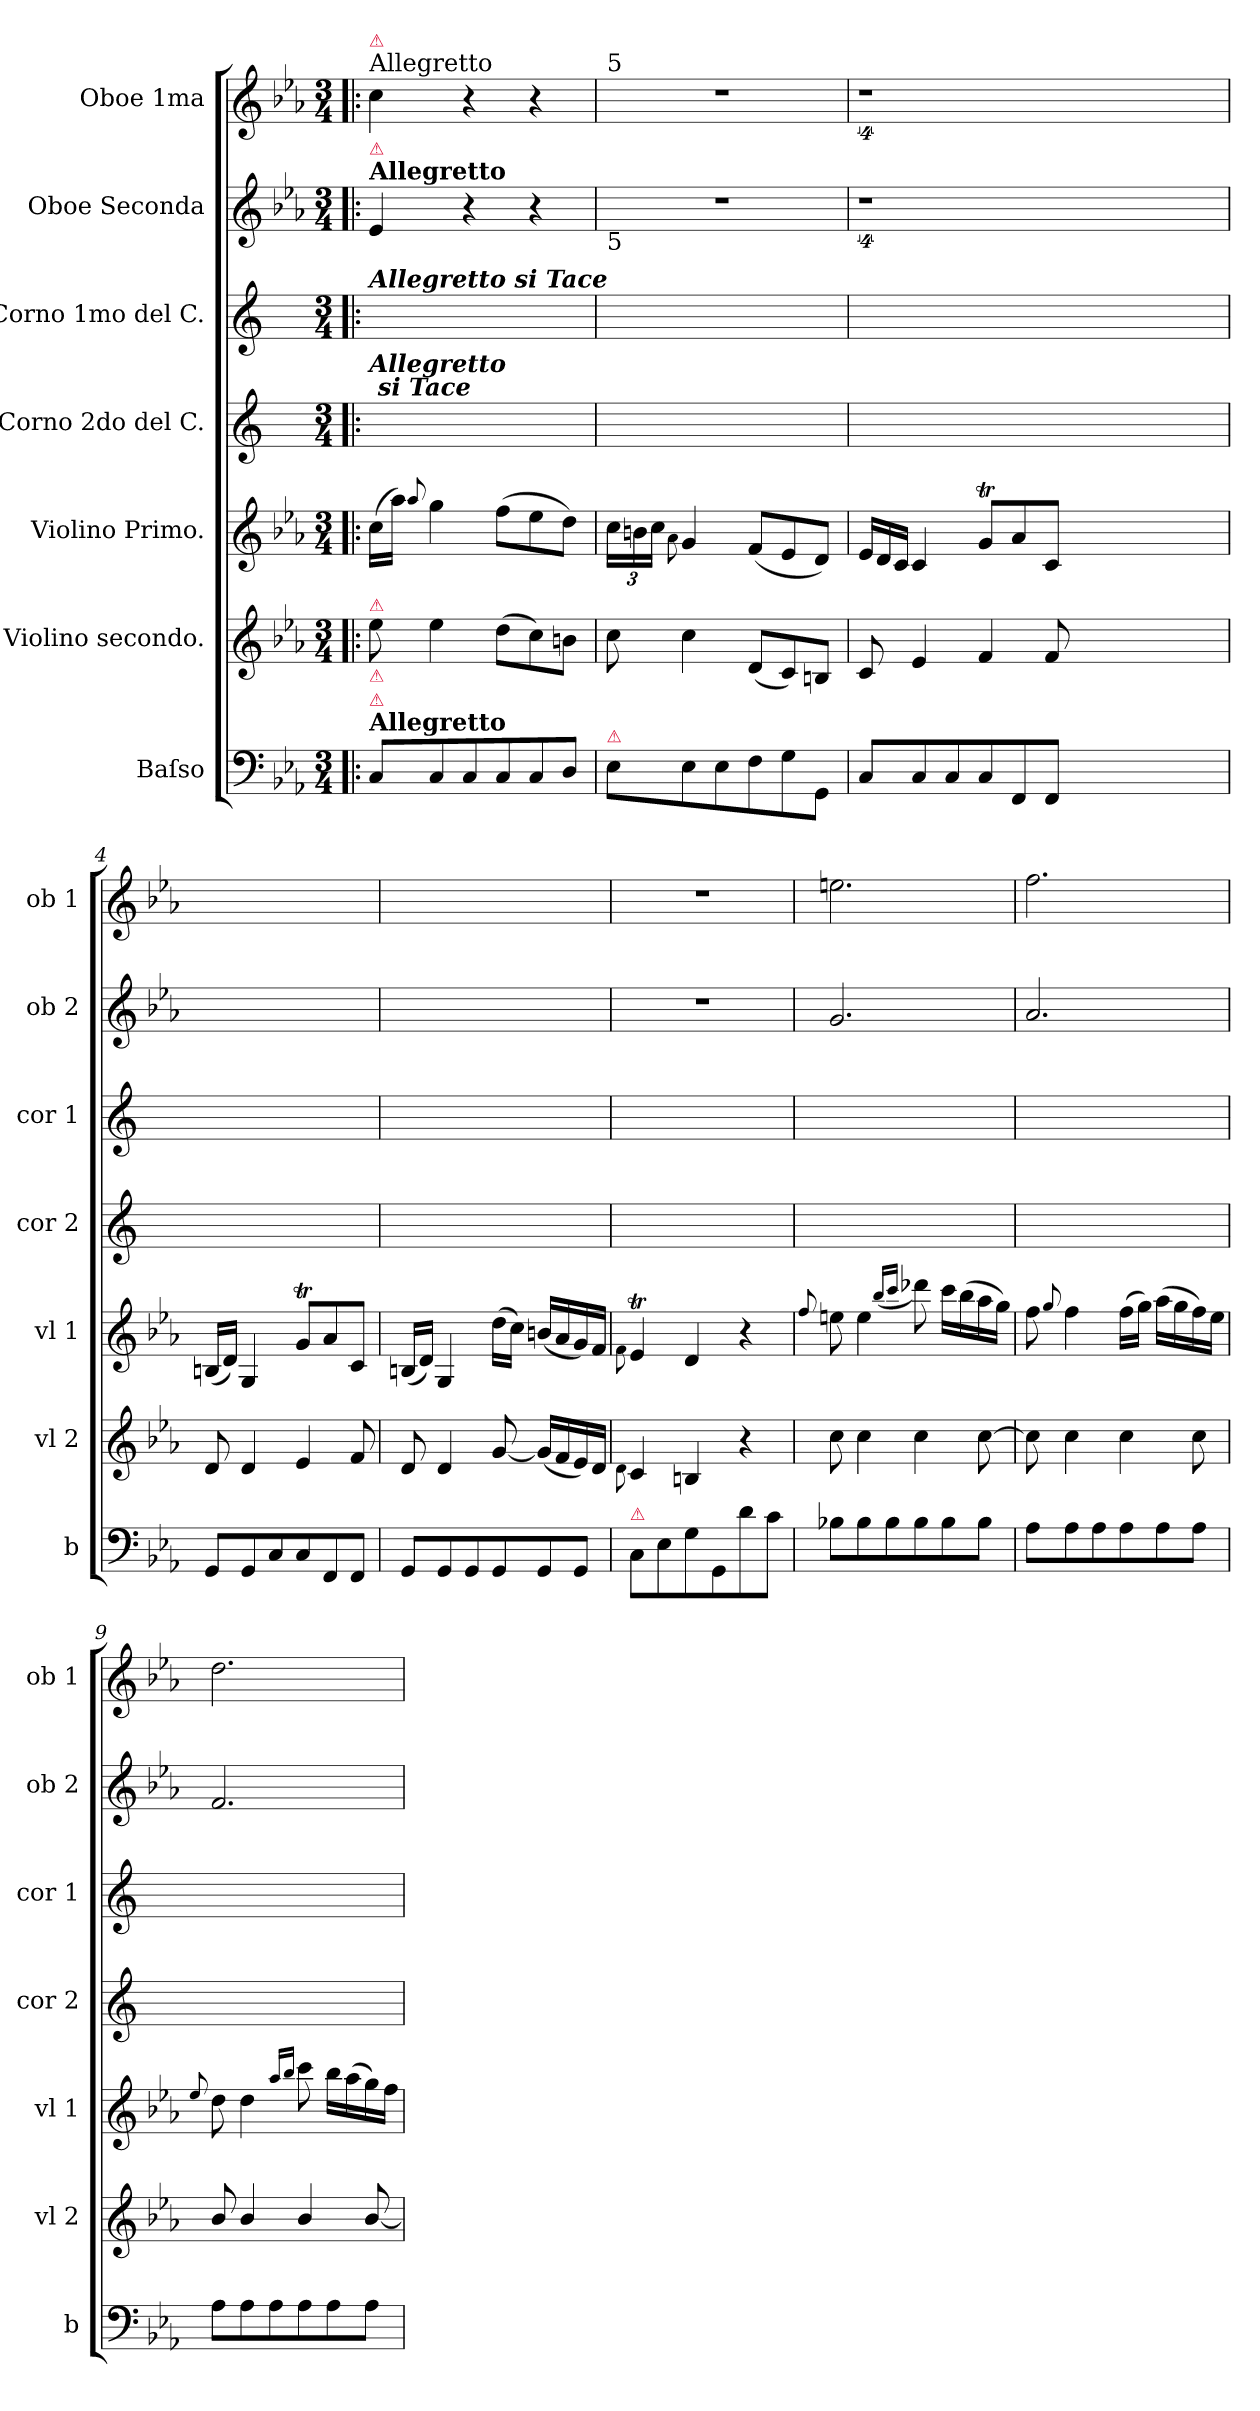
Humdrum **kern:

**kern	**dynam	**kern	**dynam	**kern	**dynam	**kern	**kern	**kern	**dynam	**kern	**dynam
*part7	*part7	*part6	*part6	*part5	*part5	*part4	*part3	*part2	*part2	*part1	*part1
*staff7	*staff7	*staff6	*staff6	*staff5	*staff5	*staff4	*staff3	*staff2	*staff2	*staff1	*staff1
*I"Baſso	*	*I"Violino secondo.	*	*I"Violino Primo.	*	*I"Corno 2do del C.	*I"Corno 1mo del C.	*I"Oboe Seconda	*	*I"Oboe 1ma	*
*I'b	*	*I'vl 2	*	*I'vl 1	*	*I'cor 2	*I'cor 1	*I'ob 2	*	*I'ob 1	*
*clefF4	*	*clefG2	*	*clefG2	*	*clefG2	*clefG2	*clefG2	*	*clefG2	*
*k[b-e-a-]	*	*k[b-e-a-]	*	*k[b-e-a-]	*	*k[]	*k[]	*k[b-e-a-]	*	*k[b-e-a-]	*
*c:	*	*c:	*	*c:	*	*	*	*c:	*	*c:	*
*M3/4	*	*M3/4	*	*M3/4	*	*M3/4	*M3/4	*M3/4	*	*M3/4	*
=1!|:	=1!|:	=1!|:	=1!|:	=1!|:	=1!|:	=1!|:	=1!|:	=1!|:	=1!|:	=1!|:	=1!|:
!	!	!	!	!	!	!	!	!	!	!LO:TX:a:t=Allegretto	!
!	!	!	!	!	!	!	!	!	!	!LO:TX:a:color=crimson:t=⚠	!
!	!	!	!	!	!	!	!	!LO:TX:a:B:t=Allegretto	!	!	!
!	!	!	!	!	!	!	!	!LO:TX:a:color=crimson:t=⚠	!	!	!
!	!	!	!	!	!	!	!LO:TX:a:Bi:t=Allegretto si Tace	!	!	!	!
!	!	!	!	!	!	!LO:TX:a:Bi:t=Allegretto\n si Tace	!	!	!	!	!
!	!	!LO:TX:a:color=crimson:t=⚠	!	!	!	!	!	!	!	!	!
!LO:TX:a:B:t=Allegretto	!	!	!	!	!	!	!	!	!	!	!
!LO:TX:a:color=crimson:t=⚠	!	!	!	!	!	!	!	!	!	!	!
!LO:TX:a:color=crimson:t=⚠	!	!	!	!	!	!	!	!	!	!	!
!	!	!	!	!	!	!	!	!	!LO:DY:a	!	!
8C/L	Piano per tutto	8ee-\	Piano per tutto	(16cc\LL	Piano per tutto	2.ryy	2.ryy	4e-/	Piano Sempre	4cc\	Piano Sempre
.	.	.	.	16aa-\JJ)	.	.	.	.	.	.	.
.	.	.	.	8qqaa-/	.	.	.	.	.	.	.
8C/	.	4ee-\	.	4gg\	.	.	.	.	.	.	.
8C/	.	.	.	.	.	.	.	4r	.	4r	.
8C/	.	(8dd\L	.	(8ff\L	.	.	.	.	.	.	.
8C/	.	8cc\)	.	8ee-\	.	.	.	4r	.	4r	.
8D/J	.	8bn\J	.	8dd\J)	.	.	.	.	.	.	.
=2	=2	=2	=2	=2	=2	=2	=2	=2	=2	=2	=2
!	!	!	!	!	!	!	!	!	!	!LO:TX:a:t=5	!
!	!	!	!	!	!	!	!	!LO:TX:b:t=5	!	!	!
!LO:TX:a:color=crimson:t=⚠	!	!	!	!	!	!	!	!	!	!	!
8E-\L	.	8cc\	.	24cc\LL	.	2.ryy	2.ryy	2.r	.	2.r	.
.	.	.	.	24bn\	.	.	.	.	.	.	.
.	.	.	.	24cc\JJ	.	.	.	.	.	.	.
.	.	.	.	8qqa-\	.	.	.	.	.	.	.
8E-\	.	4cc\	.	4g/	.	.	.	.	.	.	.
8E-\	.	.	.	.	.	.	.	.	.	.	.
8F\	.	(8d/L	.	(8f/L	.	.	.	.	.	.	.
8G\	.	8c/)	.	8e-/	.	.	.	.	.	.	.
8GG/J	.	8Bn/J	.	8d/J)	.	.	.	.	.	.	.
=3	=3	=3	=3	=3	=3	=3	=3	=3	=3	=3	=3
*	*	*	*	*Xtuplet	*	*	*	*	*	*	*
8C/L	.	8c/	.	24e-/LL	.	2.ryy	2.ryy	4%9r	.	4%9r	.
.	.	.	.	24d/	.	.	.	.	.	.	.
.	.	.	.	24c/JJ	.	.	.	.	.	.	.
8C/	.	4e-/	.	4c/	.	.	.	.	.	.	.
8C/	.	.	.	.	.	.	.	.	.	.	.
8C/	.	4f/	.	8gt/L	.	.	.	.	.	.	.
8FF/	.	.	.	8a-/	.	.	.	.	.	.	.
8FF/J	.	8f/	.	8c/J	.	.	.	.	.	.	.
1.ryy	.	1.ryy	.	1.ryy	.	1.ryy	1.ryy	.	.	.	.
=4	=4	=4	=4	=4	=4	=4	=4	=4	=4	=4	=4
8GG/L	.	8d/	.	(16Bn/LL	.	2.ryy	2.ryy	2.ryy	.	2.ryy	.
.	.	.	.	16d/JJ)	.	.	.	.	.	.	.
8GG/	.	4d/	.	4G/	.	.	.	.	.	.	.
8C/	.	.	.	.	.	.	.	.	.	.	.
8C/	.	4e-/	.	8gt/L	.	.	.	.	.	.	.
8FF/	.	.	.	8a-/	.	.	.	.	.	.	.
8FF/J	.	8f/	.	8c/J	.	.	.	.	.	.	.
=5	=5	=5	=5	=5	=5	=5	=5	=5	=5	=5	=5
8GG/L	.	8d/	.	(16Bn/LL	.	2.ryy	2.ryy	2.ryy	.	2.ryy	.
.	.	.	.	16d/JJ)	.	.	.	.	.	.	.
8GG/	.	4d/	.	4G/	.	.	.	.	.	.	.
8GG/	.	.	.	.	.	.	.	.	.	.	.
8GG/	.	[8g/	.	(16dd\LL	.	.	.	.	.	.	.
.	.	.	.	16cc\JJ)	.	.	.	.	.	.	.
8GG/	.	(16g/LL]	.	(16bn/LL	.	.	.	.	.	.	.
.	.	16f/	.	16a-/	.	.	.	.	.	.	.
8GG/J	.	16e-/)	.	16g/)	.	.	.	.	.	.	.
.	.	16d/JJ	.	16f/JJ	.	.	.	.	.	.	.
=6	=6	=6	=6	=6	=6	=6	=6	=6	=6	=6	=6
.	.	8qqd\	.	8qqf\	.	.	.	.	.	.	.
!LO:TX:a:color=crimson:t=⚠	!	!	!	!	!	!	!	!	!	!	!
8C\L	.	4c/	.	4e-T/	.	2.ryy	2.ryy	2.r	.	2.r	.
8E-\	.	.	.	.	.	.	.	.	.	.	.
8G\	.	4Bn/	.	4d/	.	.	.	.	.	.	.
8GG/	.	.	.	.	.	.	.	.	.	.	.
8d\	.	4r	.	4r	.	.	.	.	.	.	.
8c\J	.	.	.	.	.	.	.	.	.	.	.
=7	=7	=7	=7	=7	=7	=7	=7	=7	=7	=7	=7
.	.	.	.	8qqff/	.	.	.	.	.	.	.
8B-X\L	.	8cc\	.	8een\	.	2.ryy	2.ryy	2.g/	.	2.een\	.
8B-\	.	4cc\	.	4ee\	.	.	.	.	.	.	.
8B-\	.	.	.	.	.	.	.	.	.	.	.
.	.	.	.	(16qqbb-/LL	.	.	.	.	.	.	.
.	.	.	.	16qqccc/JJ	.	.	.	.	.	.	.
8B-\	.	4cc\	.	8ddd-X\)	.	.	.	.	.	.	.
8B-\	.	.	.	16ccc\LL	.	.	.	.	.	.	.
.	.	.	.	(16bb-\	.	.	.	.	.	.	.
8B-\J	.	[8cc\	.	16aa-\	.	.	.	.	.	.	.
.	.	.	.	16gg\JJ)	.	.	.	.	.	.	.
=8	=8	=8	=8	=8	=8	=8	=8	=8	=8	=8	=8
8A-\L	.	8cc\]	.	8ff\	.	2.ryy	2.ryy	2.a-/	.	2.ff\	.
.	.	.	.	8qqgg/	.	.	.	.	.	.	.
8A-\	.	4cc\	.	4ff\	.	.	.	.	.	.	.
8A-\	.	.	.	.	.	.	.	.	.	.	.
8A-\	.	4cc\	.	(16ff\LL	.	.	.	.	.	.	.
.	.	.	.	16gg\JJ)	.	.	.	.	.	.	.
8A-\	.	.	.	(16aa-\LL	.	.	.	.	.	.	.
.	.	.	.	16gg\	.	.	.	.	.	.	.
8A-\J	.	8cc\	.	16ff\)	.	.	.	.	.	.	.
.	.	.	.	16ee-\JJ	.	.	.	.	.	.	.
=9	=9	=9	=9	=9	=9	=9	=9	=9	=9	=9	=9
.	.	.	.	8qqee-/	.	.	.	.	.	.	.
8A-\L	.	8b-/	.	8dd\	.	2.ryy	2.ryy	2.f/	.	2.dd\	.
8A-\	.	4b-/	.	4dd\	.	.	.	.	.	.	.
8A-\	.	.	.	.	.	.	.	.	.	.	.
.	.	.	.	16qqaa-/LL	.	.	.	.	.	.	.
.	.	.	.	16qqbb-/JJ	.	.	.	.	.	.	.
8A-\	.	4b-/	.	8ccc\	.	.	.	.	.	.	.
8A-\	.	.	.	16bb-\LL	.	.	.	.	.	.	.
.	.	.	.	(16aa-\	.	.	.	.	.	.	.
8A-\J	.	[8b-/	.	16gg\)	.	.	.	.	.	.	.
.	.	.	.	16ff\JJ	.	.	.	.	.	.	.
=	=	=	=	=	=	=	=	=	=	=	=
*-	*-	*-	*-	*-	*-	*-	*-	*-	*-	*-	*-
